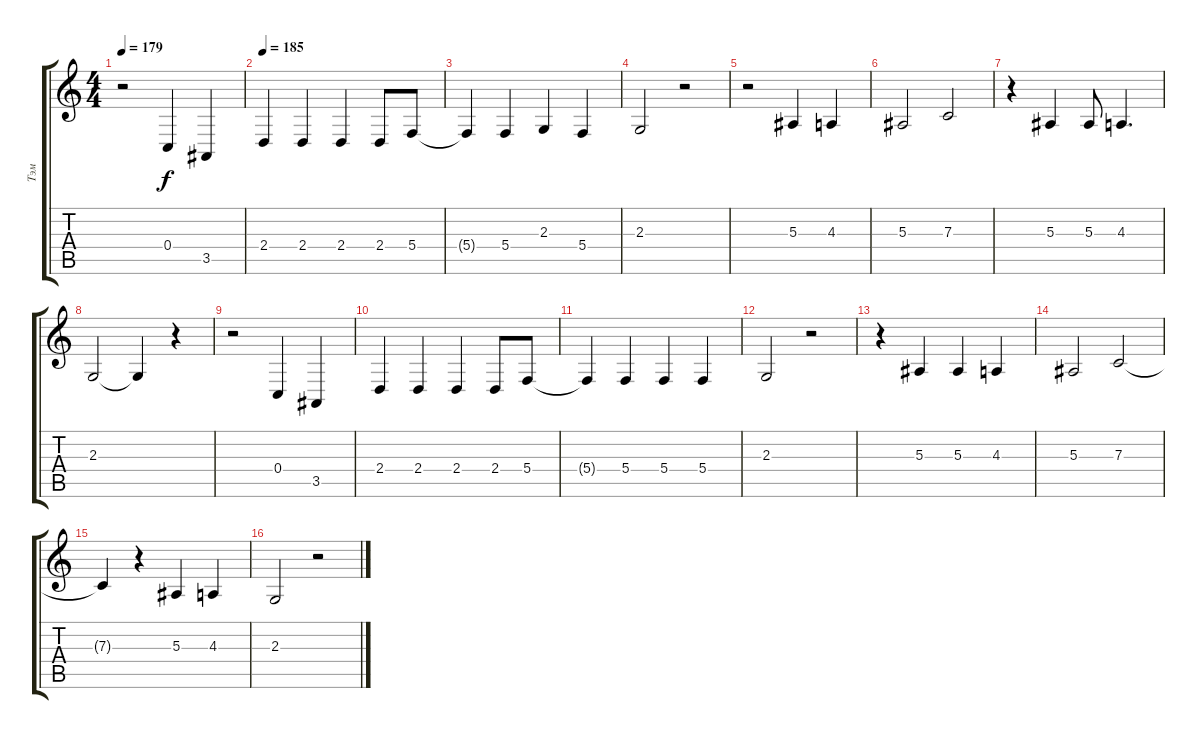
\track ("Тэм" "Тэм") {instrument clarinet}
\staff {score tabs}
\tuning (D4 A3 F3 C3 G2 D2) {hide}
\ts (4 4)
\tempo 179
\clef g2
\ks c
r.2{dy f} 0.4.4 3.5.4 |
\tempo 185
2.4.4 2.4.4 2.4.4 2.4.8 5.4.8 |
5.4{t}.4 5.4.4 2.3.4 5.4.4 |
2.3.2 r.2 |
r.2 5.3.4 4.3.4 |
5.3.2 7.3.2 |
r.4 5.3.4 5.3.8 4.3.4{d} |
2.3.2 2.3{t}.4 r.4 |
r.2 0.4.4 3.5.4 |
2.4.4 2.4.4 2.4.4 2.4.8 5.4.8 |
5.4{t}.4 5.4.4 5.4.4 5.4.4 |
2.3.2 r.2 |
r.4 5.3.4 5.3.4 4.3.4 |
5.3.2 7.3.2 |
7.3{t}.4 r.4 5.3.4 4.3.4 |
2.3.2 r.2
